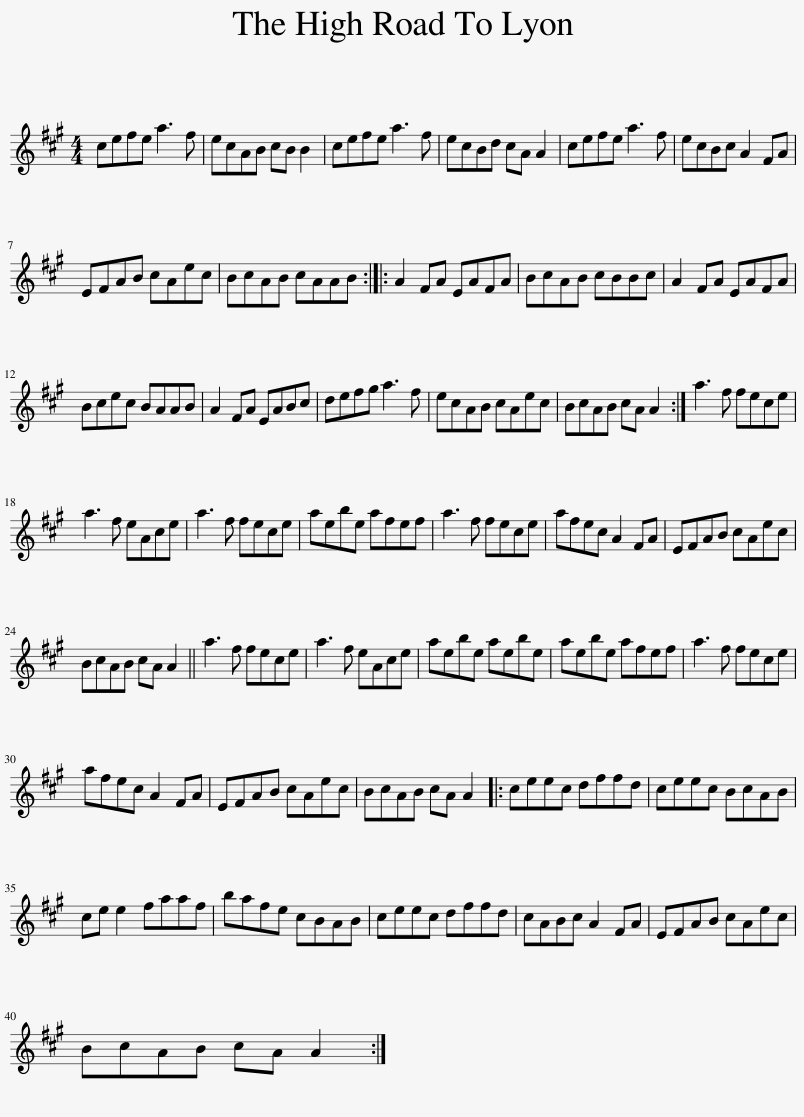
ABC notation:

X:1
L:1/8
M:4/4
I:linebreak $
K:A
V:1 treble
V:1
 cefe a3 f | ecAB cB B2 | cefe a3 f | ecBd cA A2 | cefe a3 f | %5
 ecBc A2 FA |$ EFAB cAec | BcAB cAAB :: A2 FA EAFA | BcAB cBBc | %10
 A2 FA EAFA |$ Bcec BAAB | A2 FA EABc | defg a3 f | ecAB cAec | %15
 BcAB cA A2 :| a3 f fece |$ a3 f eAce | a3 f fece | aebe afef | %20
 a3 f fece | afec A2 FA | EFAB cAec |$ BcAB cA A2 || a3 f fece | %25
 a3 f eAce | aebe aebe | aebe afef | a3 f fece |$ afec A2 FA | %30
 EFAB cAec | BcAB cA A2 |: ceec dffd | ceec BcAB |$ ce e2 faaf | %35
 bafe cBAB | ceec dffd | cABc A2 FA | EFAB cAec |$ BcAB cA A2 :| %40
